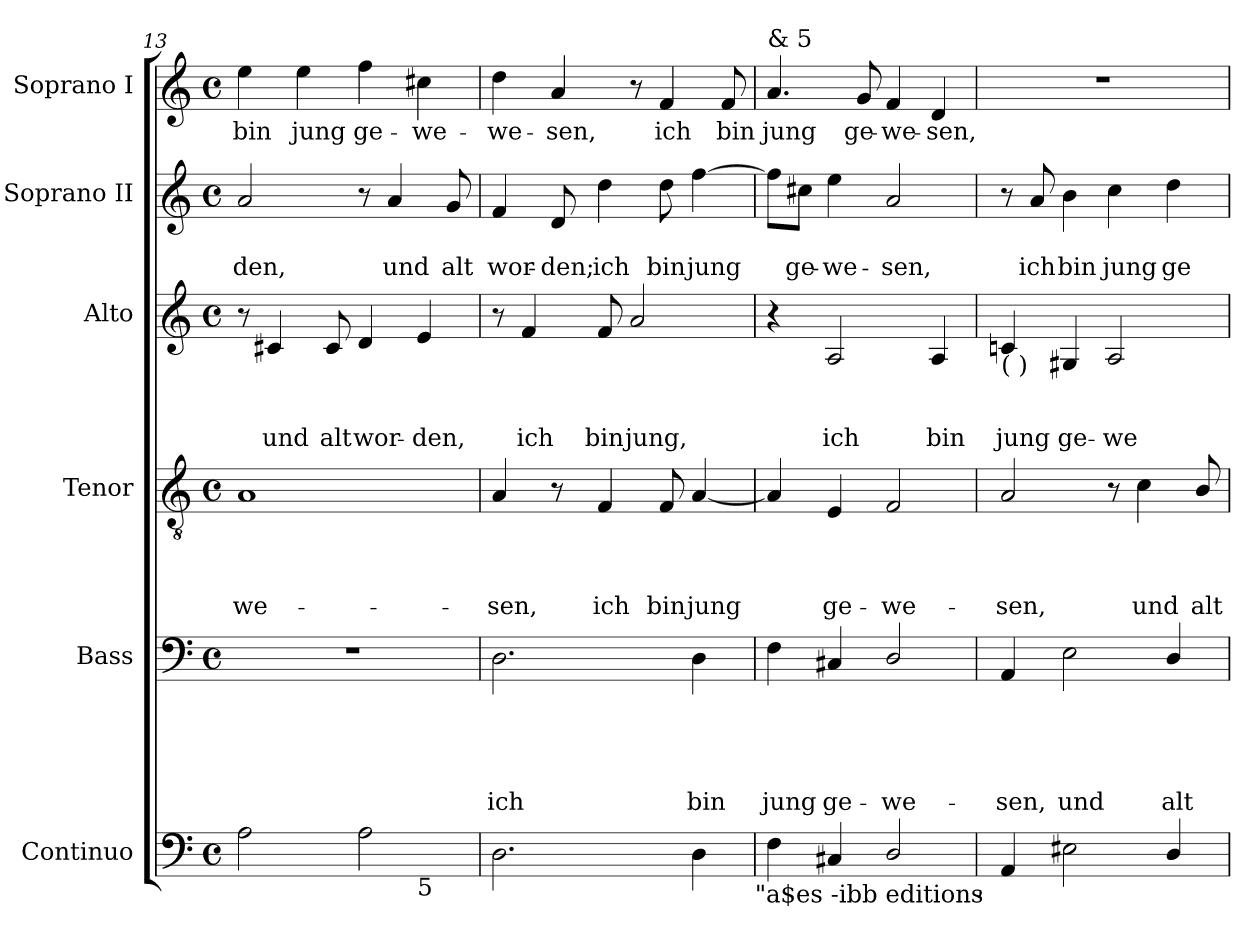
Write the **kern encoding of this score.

**kern	**kern	**text	**text	**text	**text	**text	**kern	**text	**text	**text	**text	**kern	**text	**text	**text	**kern	**text	**text	**kern	**text
*part6	*part5	*part5	*part5	*part5	*part5	*part5	*part4	*part4	*part4	*part4	*part4	*part3	*part3	*part3	*part3	*part2	*part2	*part2	*part1	*part1
*staff6	*staff5	*staff5	*staff5	*staff5	*staff5	*staff5	*staff4	*staff4	*staff4	*staff4	*staff4	*staff3	*staff3	*staff3	*staff3	*staff2	*staff2	*staff2	*staff1	*staff1
*I"Continuo	*I"Bass	*	*	*	*	*	*I"Tenor	*	*	*	*	*I"Alto	*	*	*	*I"Soprano II	*	*	*I"Soprano I	*
*	*I'B	*	*	*	*	*	*I'T	*	*	*	*	*I'A	*	*	*	*I'S II	*	*	*I'S I	*
*clefF4	*clefF4	*	*	*	*	*	*clefGv2	*	*	*	*	*clefG2	*	*	*	*clefG2	*	*	*clefG2	*
*k[]	*k[]	*	*	*	*	*	*k[]	*	*	*	*	*k[]	*	*	*	*k[]	*	*	*k[]	*
*C:	*C:	*	*	*	*	*	*C:	*	*	*	*	*C:	*	*	*	*C:	*	*	*C:	*
*M4/4	*M4/4	*	*	*	*	*	*M4/4	*	*	*	*	*M4/4	*	*	*	*M4/4	*	*	*M4/4	*
*met(c)	*met(c)	*	*	*	*	*	*met(c)	*	*	*	*	*met(c)	*	*	*	*met(c)	*	*	*met(c)	*
=13	=13	=13	=13	=13	=13	=13	=13	=13	=13	=13	=13	=13	=13	=13	=13	=13	=13	=13	=13	=13
!	!	!	!	!	!	!	!	!	!	!	!LO:LY:b	!	!	!	!	!	!	!LO:LY:b	!	!LO:LY:b
*^	*	*	*	*	*	*	*	*	*	*	*	*	*	*	*	*	*	*	*	*
2A>\	2.ryy	1r	.	.	.	.	.	1A	.	.	.	-we-	8r	.	.	.	2a/	.	den,	4ee\	bin
!	!	!	!	!	!	!	!	!	!	!	!	!	!	!	!	!LO:LY:b	!	!	!	!	!
.	.	.	.	.	.	.	.	.	.	.	.	.	4c#X/	.	.	und	.	.	.	.	.
!	!	!	!	!	!	!	!	!	!	!	!	!	!	!	!	!	!	!	!	!	!LO:LY:b
.	.	.	.	.	.	.	.	.	.	.	.	.	.	.	.	.	.	.	.	4ee\	jung
!	!	!	!	!	!	!	!	!	!	!	!	!	!	!	!	!LO:LY:b	!	!	!	!	!
.	.	.	.	.	.	.	.	.	.	.	.	.	8c#/	.	.	alt	.	.	.	.	.
!	!	!	!	!	!	!	!	!	!	!	!	!	!	!	!	!LO:LY:b	!	!	!	!	!LO:LY:b
2A>\	.	.	.	.	.	.	.	.	.	.	.	.	4d/	.	.	wor-	8r	.	.	4ff\	ge-
!	!	!	!	!	!	!	!	!	!	!	!	!	!	!	!	!	!	!	!LO:LY:b	!	!
.	.	.	.	.	.	.	.	.	.	.	.	.	.	.	.	.	4a/	.	und	.	.
!	!LO:TX:b:t=5	!	!	!	!	!	!	!	!	!	!	!	!	!	!	!	!	!	!	!	!
!	!	!	!	!	!	!	!	!	!	!	!	!	!	!	!	!LO:LY:b:rj	!	!	!	!	!LO:LY:b
.	4ryy	.	.	.	.	.	.	.	.	.	.	.	4e/	.	.	-den,	.	.	.	4cc#X\	-we-
!	!	!	!	!	!	!	!	!	!	!	!	!	!	!	!	!	!	!	!LO:LY:b	!	!
.	.	.	.	.	.	.	.	.	.	.	.	.	.	.	.	.	8g/	.	alt	.	.
!!LO:LB:g=z
=14	=14	=14	=14	=14	=14	=14	=14	=14	=14	=14	=14	=14	=14	=14	=14	=14	=14	=14	=14	=14	=14
!	!	!	!	!	!	!	!LO:LY:b	!	!	!	!	!LO:LY:b	!	!	!	!	!	!	!LO:LY:b	!	!LO:LY:b
*v	*v	*	*	*	*	*	*	*	*	*	*	*	*	*	*	*	*	*	*	*	*
2.D\	2.D\	.	.	.	.	ich	4A/	.	.	.	-sen,	8r	.	.	.	4f/	.	wor-	4dd\	-we-
!	!	!	!	!	!	!	!	!	!	!	!	!	!	!	!LO:LY:b	!	!	!	!	!
.	.	.	.	.	.	.	.	.	.	.	.	4f/	.	.	ich	.	.	.	.	.
!	!	!	!	!	!	!	!	!	!	!	!	!	!	!	!	!	!	!LO:LY:b:rj	!	!LO:LY:b
.	.	.	.	.	.	.	8r	.	.	.	.	.	.	.	.	8d/	.	-den;	4a/	-sen,
!	!	!	!	!	!	!	!	!	!	!	!LO:LY:b	!	!	!	!LO:LY:b	!	!	!LO:LY:b	!	!
.	.	.	.	.	.	.	4F/	.	.	.	ich	8f/	.	.	bin	4dd\	.	ich	.	.
!	!	!	!	!	!	!	!	!	!	!	!	!	!	!	!LO:LY:b	!	!	!	!	!
.	.	.	.	.	.	.	.	.	.	.	.	2a/	.	.	jung,	.	.	.	8r	.
!	!	!	!	!	!	!	!	!	!	!	!LO:LY:b	!	!	!	!	!	!	!LO:LY:b	!	!LO:LY:b
.	.	.	.	.	.	.	8F/	.	.	.	bin	.	.	.	.	8dd\	.	bin	4f/	ich
!	!	!	!	!	!	!LO:LY:b	!	!	!	!	!LO:LY:b	!	!	!	!	!	!	!LO:LY:b	!	!
4D\	4D\	.	.	.	.	bin	[<4A/	.	.	.	jung	.	.	.	.	[>4ff\	.	jung	.	.
!	!	!	!	!	!	!	!	!	!	!	!	!	!	!	!	!	!	!	!	!LO:LY:b
.	.	.	.	.	.	.	.	.	.	.	.	.	.	.	.	.	.	.	8f/	bin
!LO:TX:b:t="a$es -ibb editions	!	!	!	!	!	!	!	!	!	!	!	!	!	!	!	!	!	!	!	!
=15	=15	=15	=15	=15	=15	=15	=15	=15	=15	=15	=15	=15	=15	=15	=15	=15	=15	=15	=15	=15
!	!	!	!	!	!	!	!	!	!	!	!	!	!	!	!	!	!	!	!LO:TX:a:t=& 5	!
!	!	!	!	!	!	!LO:LY:b	!	!	!	!	!	!	!	!	!	!	!	!	!	!LO:LY:b
4F\	4F\	.	.	.	.	jung	4A/]	.	.	.	.	4r	.	.	.	8ff\L]	.	.	4.a/	jung
!	!	!	!	!	!	!	!	!	!	!	!	!	!	!	!	!	!	!LO:LY:b	!	!
.	.	.	.	.	.	.	.	.	.	.	.	.	.	.	.	8cc#X\J	.	ge-	.	.
!	!	!	!	!	!	!LO:LY:b	!	!	!	!	!LO:LY:b	!	!	!	!LO:LY:b	!	!	!LO:LY:b:rj	!	!
4C#X/	4C#X/	.	.	.	.	ge-	4E/	.	.	.	ge-	2A/	.	.	ich	4ee\	.	-we-	.	.
!	!	!	!	!	!	!	!	!	!	!	!	!	!	!	!	!	!	!	!	!LO:LY:b
.	.	.	.	.	.	.	.	.	.	.	.	.	.	.	.	.	.	.	8g/	ge-
!	!	!	!	!	!	!LO:LY:b	!	!	!	!	!LO:LY:b	!	!	!	!	!	!	!LO:LY:b	!	!LO:LY:b
2D/	2D/	.	.	.	.	-we-	2F/	.	.	.	-we-	.	.	.	.	2a/	.	-sen,	4f/	-we-
!	!	!	!	!	!	!	!	!	!	!	!	!	!	!	!LO:LY:b	!	!	!	!	!LO:LY:b:rj
.	.	.	.	.	.	.	.	.	.	.	.	4A/	.	.	bin	.	.	.	4d/	-sen,
!LO:TX:b:t=,	!	!	!	!	!	!	!	!	!	!	!	!	!	!	!	!	!	!	!	!
=16	=16	=16	=16	=16	=16	=16	=16	=16	=16	=16	=16	=16	=16	=16	=16	=16	=16	=16	=16	=16
!	!	!	!	!	!	!	!	!	!	!	!	!LO:TX:b:t=( )	!	!	!	!	!	!	!	!
!	!	!	!	!	!	!LO:LY:b	!	!	!	!	!LO:LY:b	!	!	!	!LO:LY:b	!	!	!	!	!
4AA/	4AA/	.	.	.	.	-sen,	2A/	.	.	.	-sen,	4cn/	.	.	jung	8r	.	.	1r	.
!	!	!	!	!	!	!	!	!	!	!	!	!	!	!	!	!	!	!LO:LY:b	!	!
.	.	.	.	.	.	.	.	.	.	.	.	.	.	.	.	8a/	.	ich	.	.
!	!	!	!	!	!	!LO:LY:b	!	!	!	!	!	!	!	!	!LO:LY:b	!	!	!LO:LY:b	!	!
2E#\	2E\	.	.	.	.	und	.	.	.	.	.	4G#X/	.	.	ge-	4b\	.	bin	.	.
!	!	!	!	!	!	!	!	!	!	!	!	!	!	!	!LO:LY:b	!	!	!LO:LY:b	!	!
.	.	.	.	.	.	.	8r	.	.	.	.	2A/	.	.	-we-	4cc\	.	jung	.	.
!	!	!	!	!	!	!	!	!	!	!	!LO:LY:b	!	!	!	!	!	!	!	!	!
.	.	.	.	.	.	.	4c\	.	.	.	und	.	.	.	.	.	.	.	.	.
!	!	!	!	!	!	!LO:LY:b	!	!	!	!	!	!	!	!	!	!	!	!LO:LY:b	!	!
4D/	4D/	.	.	.	.	alt	.	.	.	.	.	.	.	.	.	4dd\	.	ge-	.	.
!	!	!	!	!	!	!	!	!	!	!	!LO:LY:b	!	!	!	!	!	!	!	!	!
.	.	.	.	.	.	.	8B/	.	.	.	alt	.	.	.	.	.	.	.	.	.
=	=	=	=	=	=	=	=	=	=	=	=	=	=	=	=	=	=	=	=	=
*-	*-	*-	*-	*-	*-	*-	*-	*-	*-	*-	*-	*-	*-	*-	*-	*-	*-	*-	*-	*-
